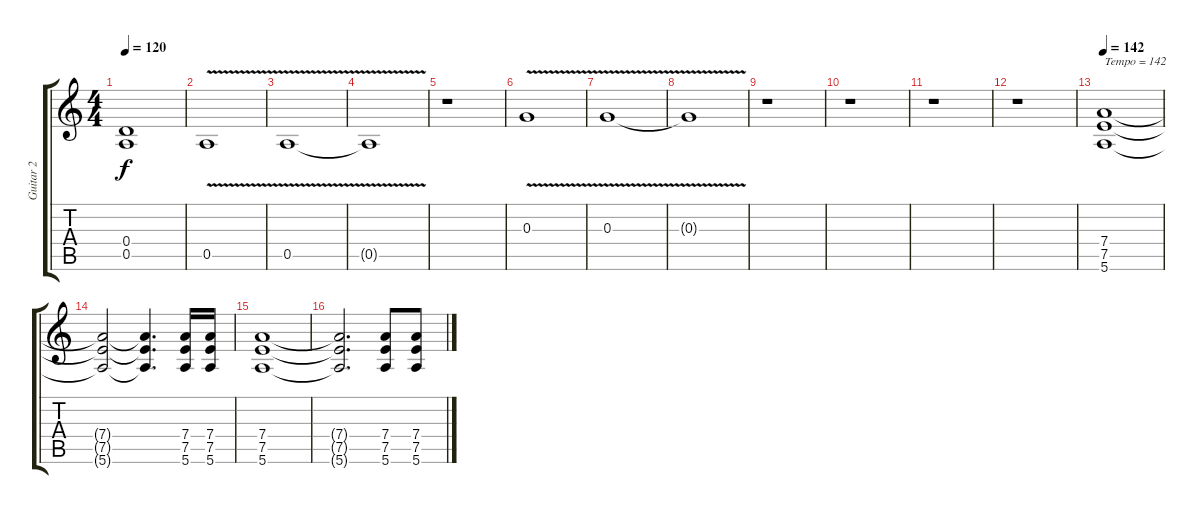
\track ("Guitar 2" "Guitar 2") {instrument distortionguitar}
\staff {score tabs}
\tuning (E4 B3 G3 D3 A2 E2) {hide}
\ts (4 4)
\tempo 120
\clef g2
\ks c
(0.4{t} 0.5{t}).1{dy f volume 4} |
0.5{v}.1{volume 0} |
0.5{v}.1{volume 12} |
0.5{t}.1{volume 7} |
r.1 |
0.3{v}.1{volume 0} |
0.3{v}.1{volume 13} |
0.3{t}.1{volume 7} |
r.1 |
r.1 |
r.1 |
r.1 |
\tempo 142
(7.4 7.5 5.6).1{txt "Tempo = 142"} |
(7.4{t} 7.5{t} 5.6{t}).2 (7.4{t} 7.5{t} 5.6{t}).4{d} (7.4 7.5 5.6).16 (7.4 7.5 5.6).16 |
(7.4 7.5 5.6).1 |
(7.4{t} 7.5{t} 5.6{t}).2{d} (7.4 7.5 5.6).8 (7.4 7.5 5.6).8
